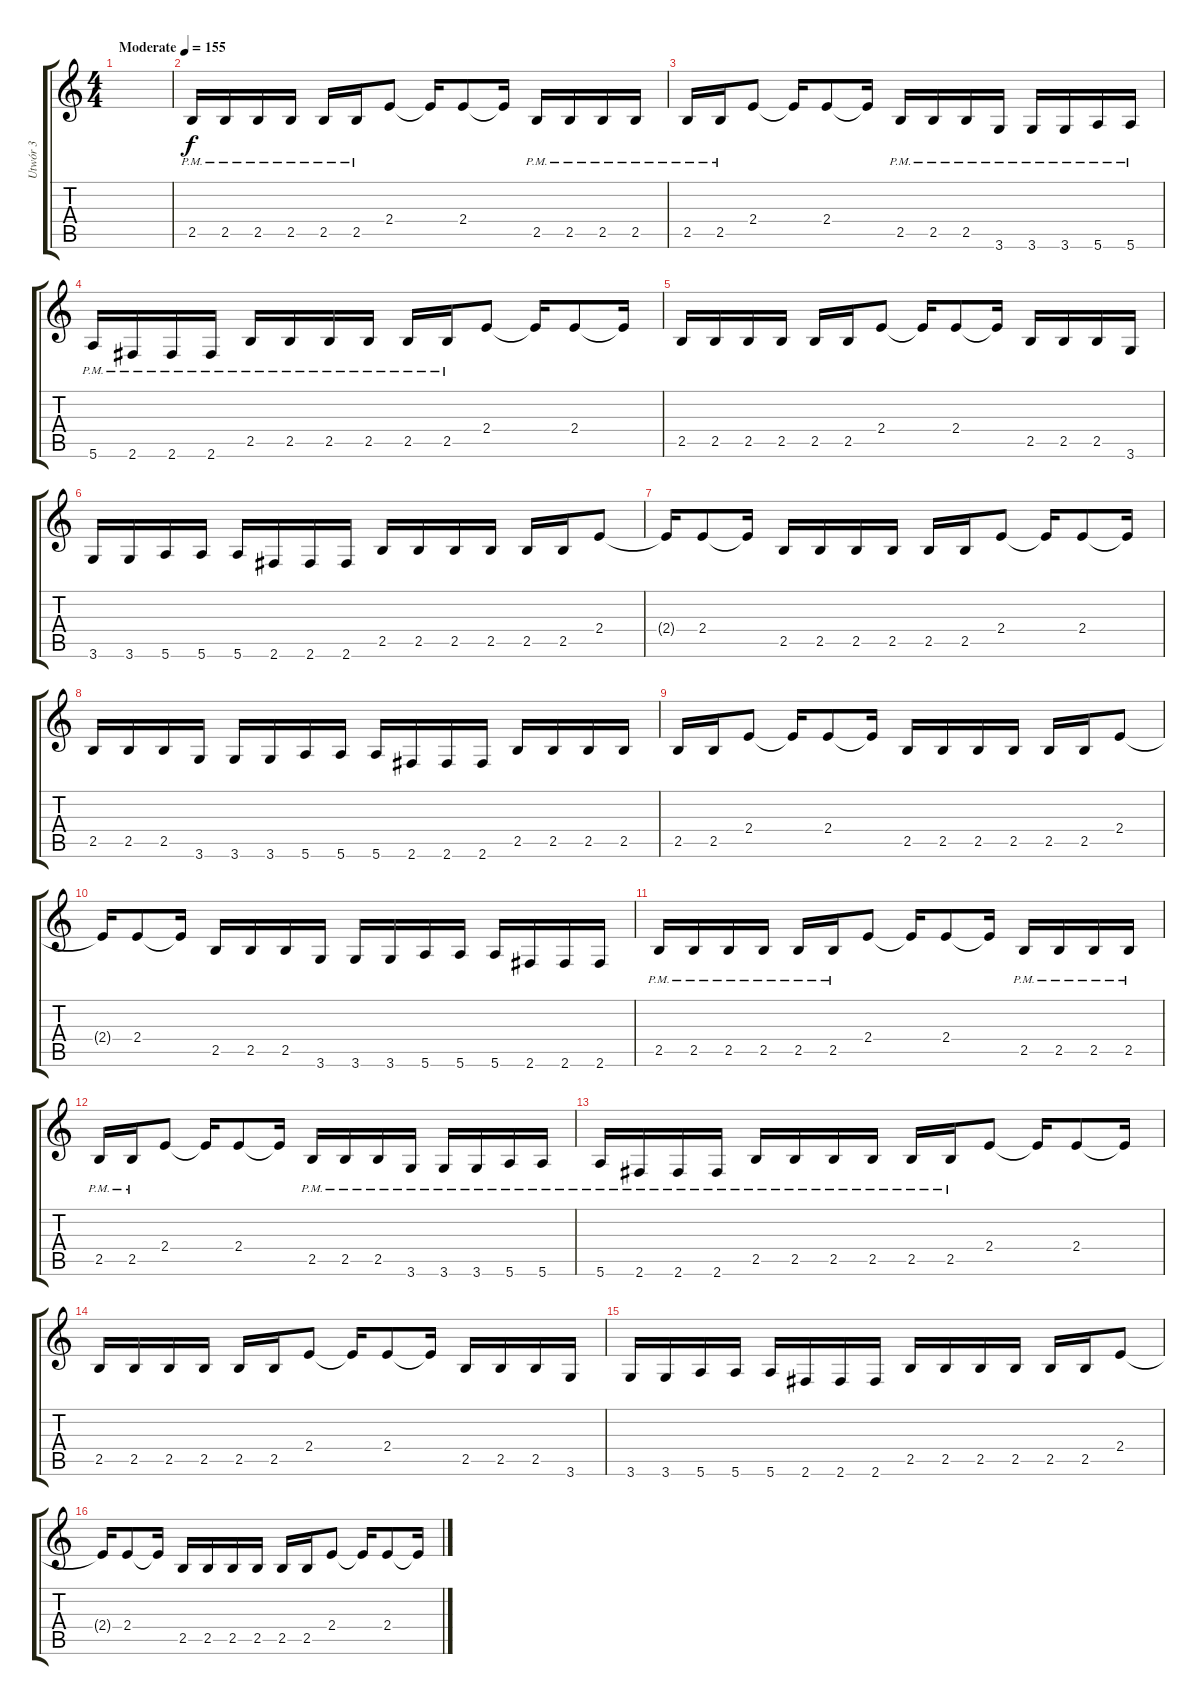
\track ("Utwór 3" "Utwór 3") {instrument distortionguitar}
\staff {score tabs}
\tuning (E4 B3 G3 D3 A2 E2) {hide}
\ts (4 4)
\tempo (155 "Moderate")
\clef g2
\ks c
|
2.5{pm}.16 2.5{pm}.16 2.5{pm}.16 2.5{pm}.16 2.5{pm}.16 2.5{pm}.16 2.4.8 2.4{t}.16 2.4.8 2.4{t}.16 2.5{pm}.16 2.5{pm}.16 2.5{pm}.16 2.5{pm}.16 |
2.5{pm}.16 2.5{pm}.16 2.4.8 2.4{t}.16 2.4.8 2.4{t}.16 2.5{pm}.16 2.5{pm}.16 2.5{pm}.16 3.6{pm}.16 3.6{pm}.16 3.6{pm}.16 5.6{pm}.16 5.6{pm}.16 |
5.6{pm}.16 2.6{pm}.16 2.6{pm}.16 2.6{pm}.16 2.5{pm}.16 2.5{pm}.16 2.5{pm}.16 2.5{pm}.16 2.5{pm}.16 2.5{pm}.16 2.4.8 2.4{t}.16 2.4.8 2.4{t}.16 |
2.5.16 2.5.16 2.5.16 2.5.16 2.5.16 2.5.16 2.4.8 2.4{t}.16 2.4.8 2.4{t}.16 2.5.16 2.5.16 2.5.16 3.6.16 |
3.6.16 3.6.16 5.6.16 5.6.16 5.6.16 2.6.16 2.6.16 2.6.16 2.5.16 2.5.16 2.5.16 2.5.16 2.5.16 2.5.16 2.4.8 |
2.4{t}.16 2.4.8 2.4{t}.16 2.5.16 2.5.16 2.5.16 2.5.16 2.5.16 2.5.16 2.4.8 2.4{t}.16 2.4.8 2.4{t}.16 |
2.5.16 2.5.16 2.5.16 3.6.16 3.6.16 3.6.16 5.6.16 5.6.16 5.6.16 2.6.16 2.6.16 2.6.16 2.5.16 2.5.16 2.5.16 2.5.16 |
2.5.16 2.5.16 2.4.8 2.4{t}.16 2.4.8 2.4{t}.16 2.5.16 2.5.16 2.5.16 2.5.16 2.5.16 2.5.16 2.4.8 |
2.4{t}.16 2.4.8 2.4{t}.16 2.5.16 2.5.16 2.5.16 3.6.16 3.6.16 3.6.16 5.6.16 5.6.16 5.6.16 2.6.16 2.6.16 2.6.16 |
2.5{pm}.16 2.5{pm}.16 2.5{pm}.16 2.5{pm}.16 2.5{pm}.16 2.5{pm}.16 2.4.8 2.4{t}.16 2.4.8 2.4{t}.16 2.5{pm}.16 2.5{pm}.16 2.5{pm}.16 2.5{pm}.16 |
2.5{pm}.16 2.5{pm}.16 2.4.8 2.4{t}.16 2.4.8 2.4{t}.16 2.5{pm}.16 2.5{pm}.16 2.5{pm}.16 3.6{pm}.16 3.6{pm}.16 3.6{pm}.16 5.6{pm}.16 5.6{pm}.16 |
5.6{pm}.16 2.6{pm}.16 2.6{pm}.16 2.6{pm}.16 2.5{pm}.16 2.5{pm}.16 2.5{pm}.16 2.5{pm}.16 2.5{pm}.16 2.5{pm}.16 2.4.8 2.4{t}.16 2.4.8 2.4{t}.16 |
2.5.16 2.5.16 2.5.16 2.5.16 2.5.16 2.5.16 2.4.8 2.4{t}.16 2.4.8 2.4{t}.16 2.5.16 2.5.16 2.5.16 3.6.16 |
3.6.16 3.6.16 5.6.16 5.6.16 5.6.16 2.6.16 2.6.16 2.6.16 2.5.16 2.5.16 2.5.16 2.5.16 2.5.16 2.5.16 2.4.8 |
2.4{t}.16 2.4.8 2.4{t}.16 2.5.16 2.5.16 2.5.16 2.5.16 2.5.16 2.5.16 2.4.8 2.4{t}.16 2.4.8 2.4{t}.16
